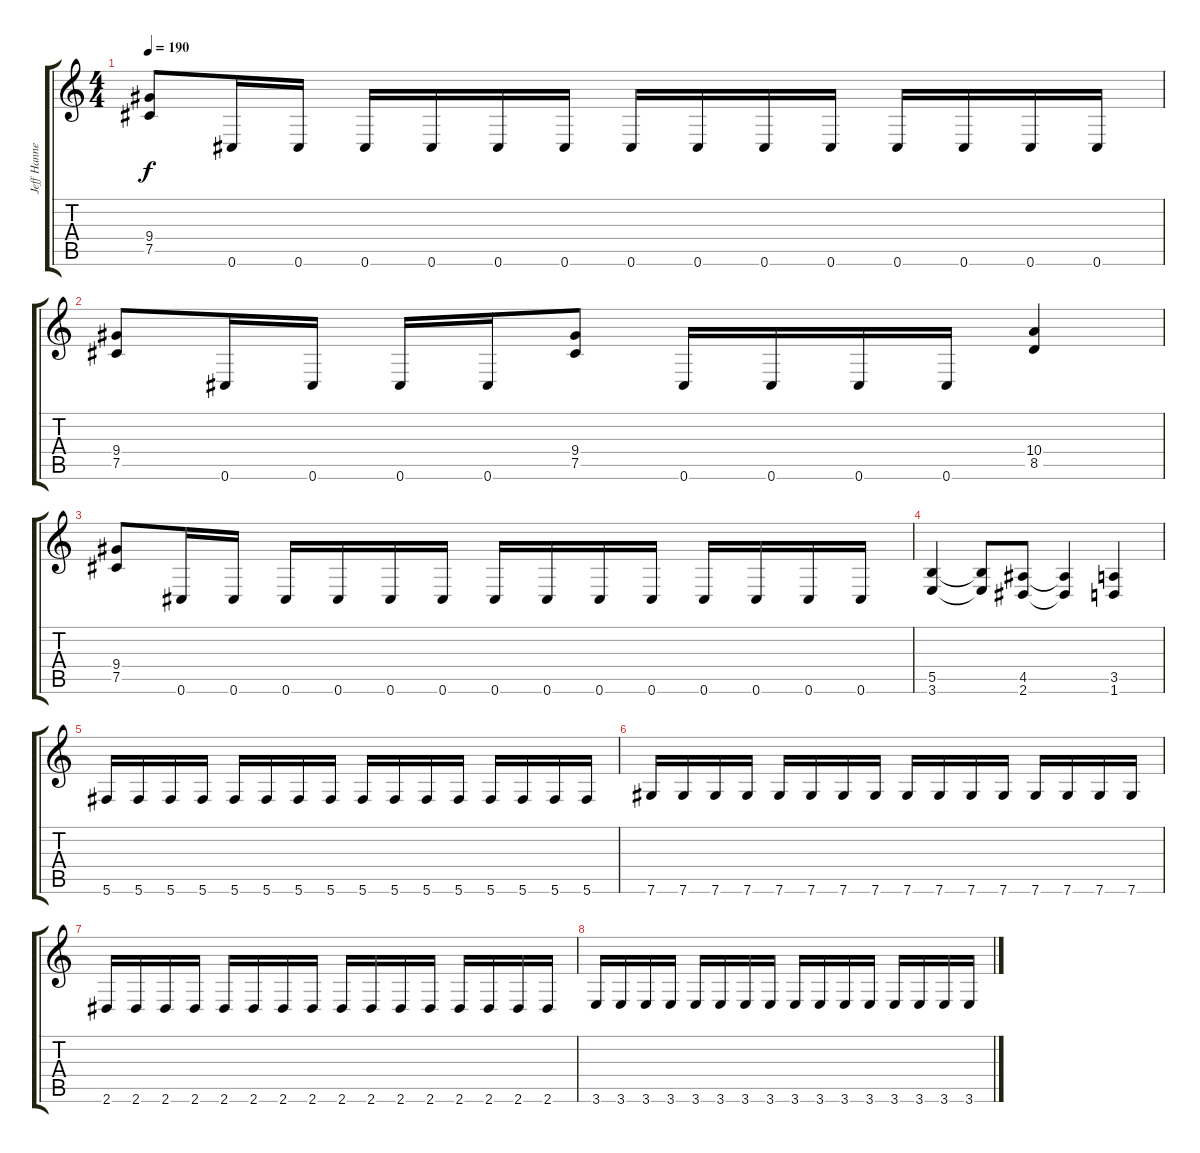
\track ("Jeff Hanneman" "Jeff Hanne") {instrument distortionguitar}
\staff {score tabs}
\tuning (Db4 Ab3 E3 B2 Gb2 Db2) {hide}
\ts (4 4)
\tempo 190
\clef g2
\ks c
(9.4 7.5).8{dy f} 0.6.16 0.6.16 0.6.16 0.6.16 0.6.16 0.6.16 0.6.16 0.6.16 0.6.16 0.6.16 0.6.16 0.6.16 0.6.16 0.6.16 |
(9.4 7.5).8 0.6.16 0.6.16 0.6.16 0.6.16 (9.4 7.5).8 0.6.16 0.6.16 0.6.16 0.6.16 (10.4 8.5).4 |
(9.4 7.5).8 0.6.16 0.6.16 0.6.16 0.6.16 0.6.16 0.6.16 0.6.16 0.6.16 0.6.16 0.6.16 0.6.16 0.6.16 0.6.16 0.6.16 |
(5.5 3.6).4 (5.5{t} 3.6{t}).8 (4.5 2.6).8 (4.5{t} 2.6{t}).4 (3.5 1.6).4 |
5.6.16 5.6.16 5.6.16 5.6.16 5.6.16 5.6.16 5.6.16 5.6.16 5.6.16 5.6.16 5.6.16 5.6.16 5.6.16 5.6.16 5.6.16 5.6.16 |
7.6.16 7.6.16 7.6.16 7.6.16 7.6.16 7.6.16 7.6.16 7.6.16 7.6.16 7.6.16 7.6.16 7.6.16 7.6.16 7.6.16 7.6.16 7.6.16 |
2.6.16 2.6.16 2.6.16 2.6.16 2.6.16 2.6.16 2.6.16 2.6.16 2.6.16 2.6.16 2.6.16 2.6.16 2.6.16 2.6.16 2.6.16 2.6.16 |
3.6.16 3.6.16 3.6.16 3.6.16 3.6.16 3.6.16 3.6.16 3.6.16 3.6.16 3.6.16 3.6.16 3.6.16 3.6.16 3.6.16 3.6.16 3.6.16
